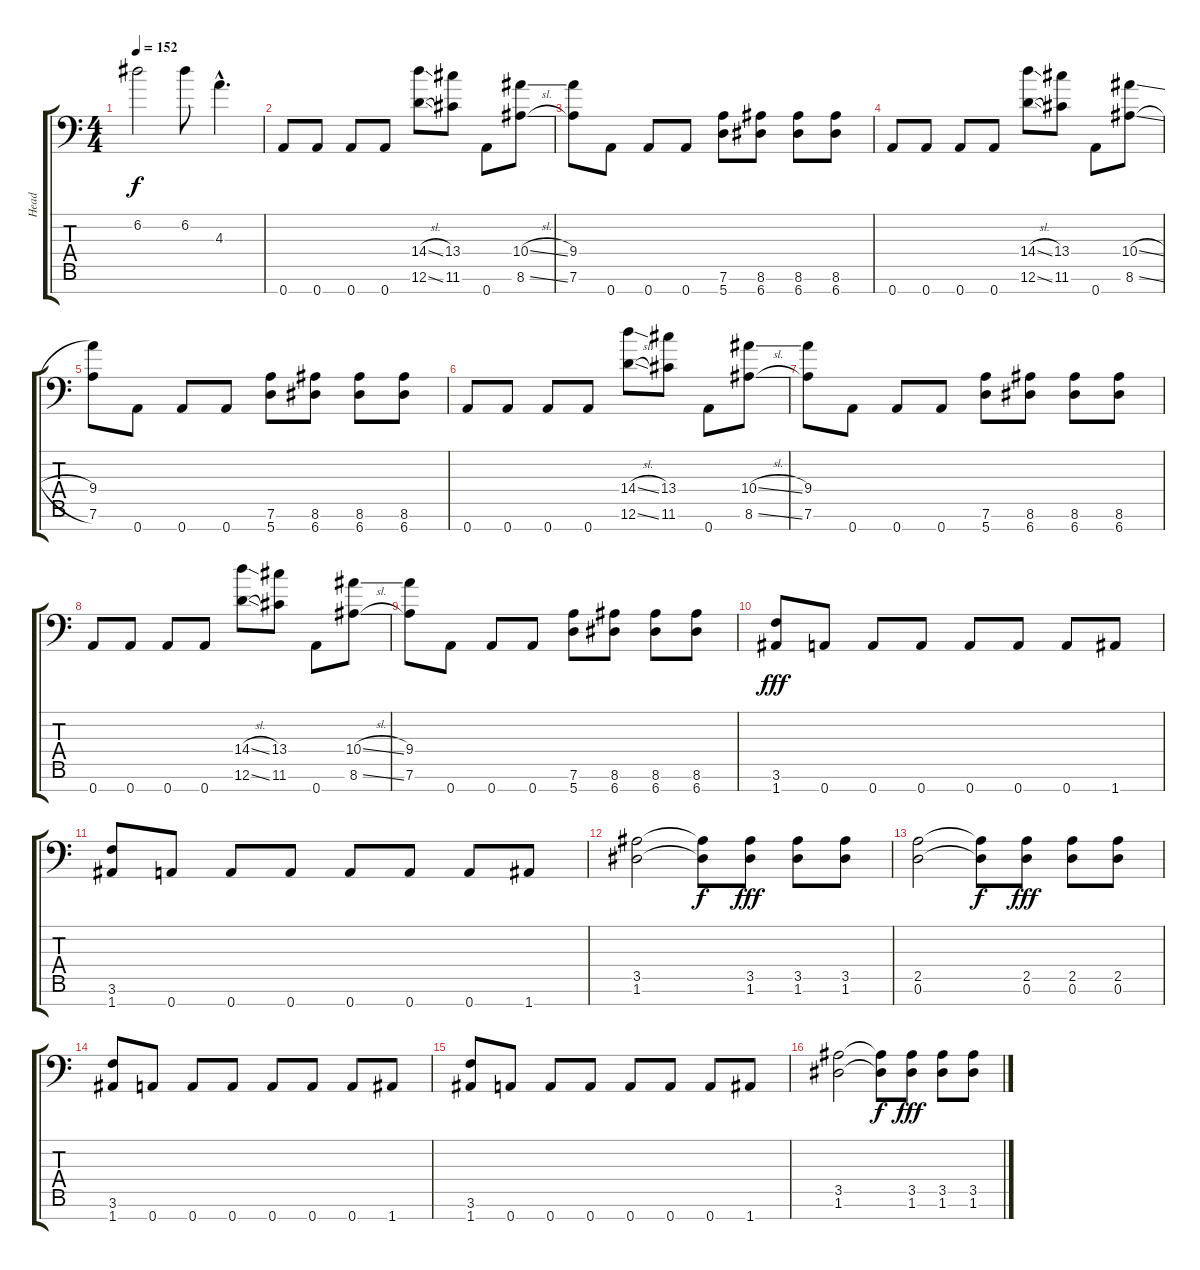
\track ("Head " "Head ") {instrument distortionguitar}
\staff {score tabs}
\tuning (D4 A3 F3 C3 G2 D2 A1) {hide}
\ts (4 4)
\tempo 152
\clef f4
\ks c
6.2{t}.2{dy f} 6.2.8 4.3{hac}.4{d} |
0.7.8 0.7.8 0.7.8 0.7.8 (14.4{sl} 12.6{sl}).8 (13.4 11.6).8 0.7.8 (10.4{sl} 8.6{sl}).8 |
(9.4 7.6).8 0.7.8 0.7.8 0.7.8 (7.6 5.7).8 (8.6 6.7).8 (8.6 6.7).8 (8.6 6.7).8 |
0.7.8 0.7.8 0.7.8 0.7.8 (14.4{sl} 12.6{sl}).8 (13.4 11.6).8 0.7.8 (10.4{sl} 8.6{sl}).8 |
(9.4 7.6).8 0.7.8 0.7.8 0.7.8 (7.6 5.7).8 (8.6 6.7).8 (8.6 6.7).8 (8.6 6.7).8 |
0.7.8 0.7.8 0.7.8 0.7.8 (14.4{sl} 12.6{sl}).8 (13.4 11.6).8 0.7.8 (10.4{sl} 8.6{sl}).8 |
(9.4 7.6).8 0.7.8 0.7.8 0.7.8 (7.6 5.7).8 (8.6 6.7).8 (8.6 6.7).8 (8.6 6.7).8 |
0.7.8 0.7.8 0.7.8 0.7.8 (14.4{sl} 12.6{sl}).8 (13.4 11.6).8 0.7.8 (10.4{sl} 8.6{sl}).8 |
(9.4 7.6).8 0.7.8 0.7.8 0.7.8 (7.6 5.7).8 (8.6 6.7).8 (8.6 6.7).8 (8.6 6.7).8 |
(3.6 1.7).8{dy fff} 0.7.8 0.7.8 0.7.8 0.7.8 0.7.8 0.7.8 1.7.8 |
(3.6 1.7).8 0.7.8 0.7.8 0.7.8 0.7.8 0.7.8 0.7.8 1.7.8 |
(3.5 1.6).2 (3.5{t} 1.6{t}).8{dy f} (3.5 1.6).8{dy fff} (3.5 1.6).8 (3.5 1.6).8 |
(2.5 0.6).2 (2.5{t} 0.6{t}).8{dy f} (2.5 0.6).8{dy fff} (2.5 0.6).8 (2.5 0.6).8 |
(3.6 1.7).8 0.7.8 0.7.8 0.7.8 0.7.8 0.7.8 0.7.8 1.7.8 |
(3.6 1.7).8 0.7.8 0.7.8 0.7.8 0.7.8 0.7.8 0.7.8 1.7.8 |
(3.5 1.6).2 (3.5{t} 1.6{t}).8{dy f} (3.5 1.6).8{dy fff} (3.5 1.6).8 (3.5 1.6).8
